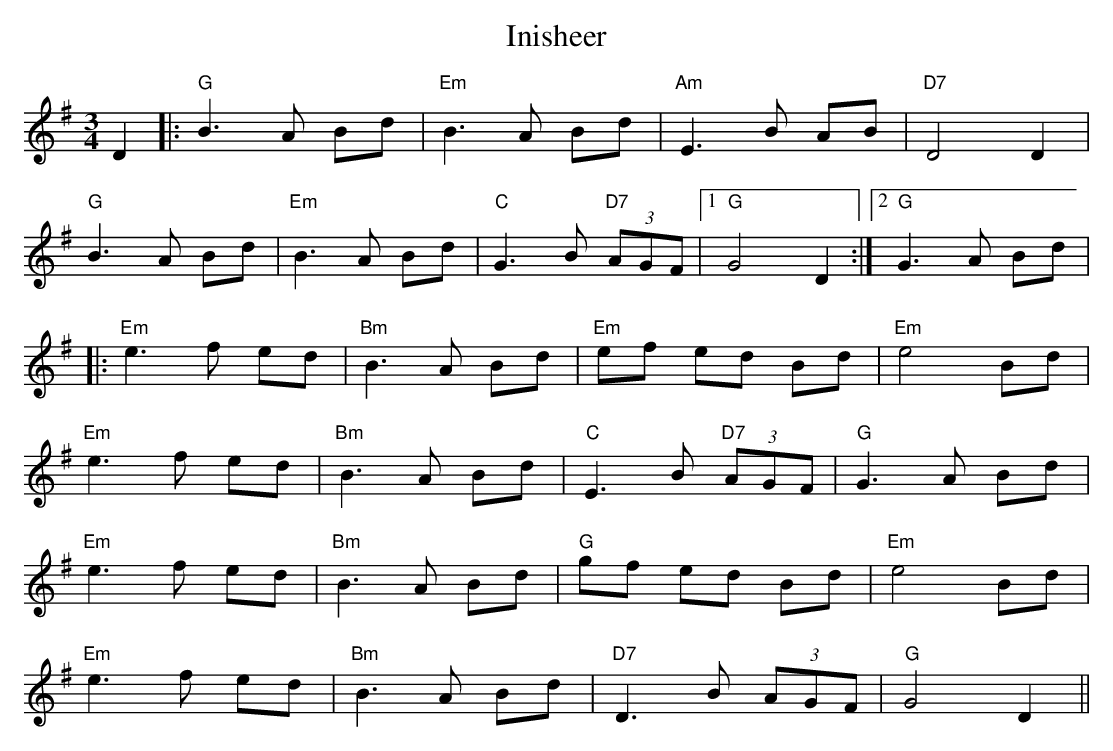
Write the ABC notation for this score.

X:1
T:Inisheer
M:3/4
L:1/8
K:G
D2|:"G"B3A Bd|"Em"B3A Bd|"Am"E3B AB|"D7"D4 D2|
"G"B3A Bd|"Em"B3A Bd|"C"G3B "D7"(3AGF|[1"G"G4 D2:|[2 "G" G3 A Bd|
|:"Em"e3f ed|"Bm"B3A Bd|"Em"ef ed Bd|"Em"e4 Bd|
"Em"e3f ed|"Bm"B3A Bd|"C"E3B "D7"(3AGF|"G"G3A Bd|
"Em"e3f ed|"Bm"B3A Bd| "G"gf ed Bd|"Em"e4 Bd|
"Em"e3f ed|"Bm"B3A Bd|"D7"D3B (3AGF|"G"G4 D2||
